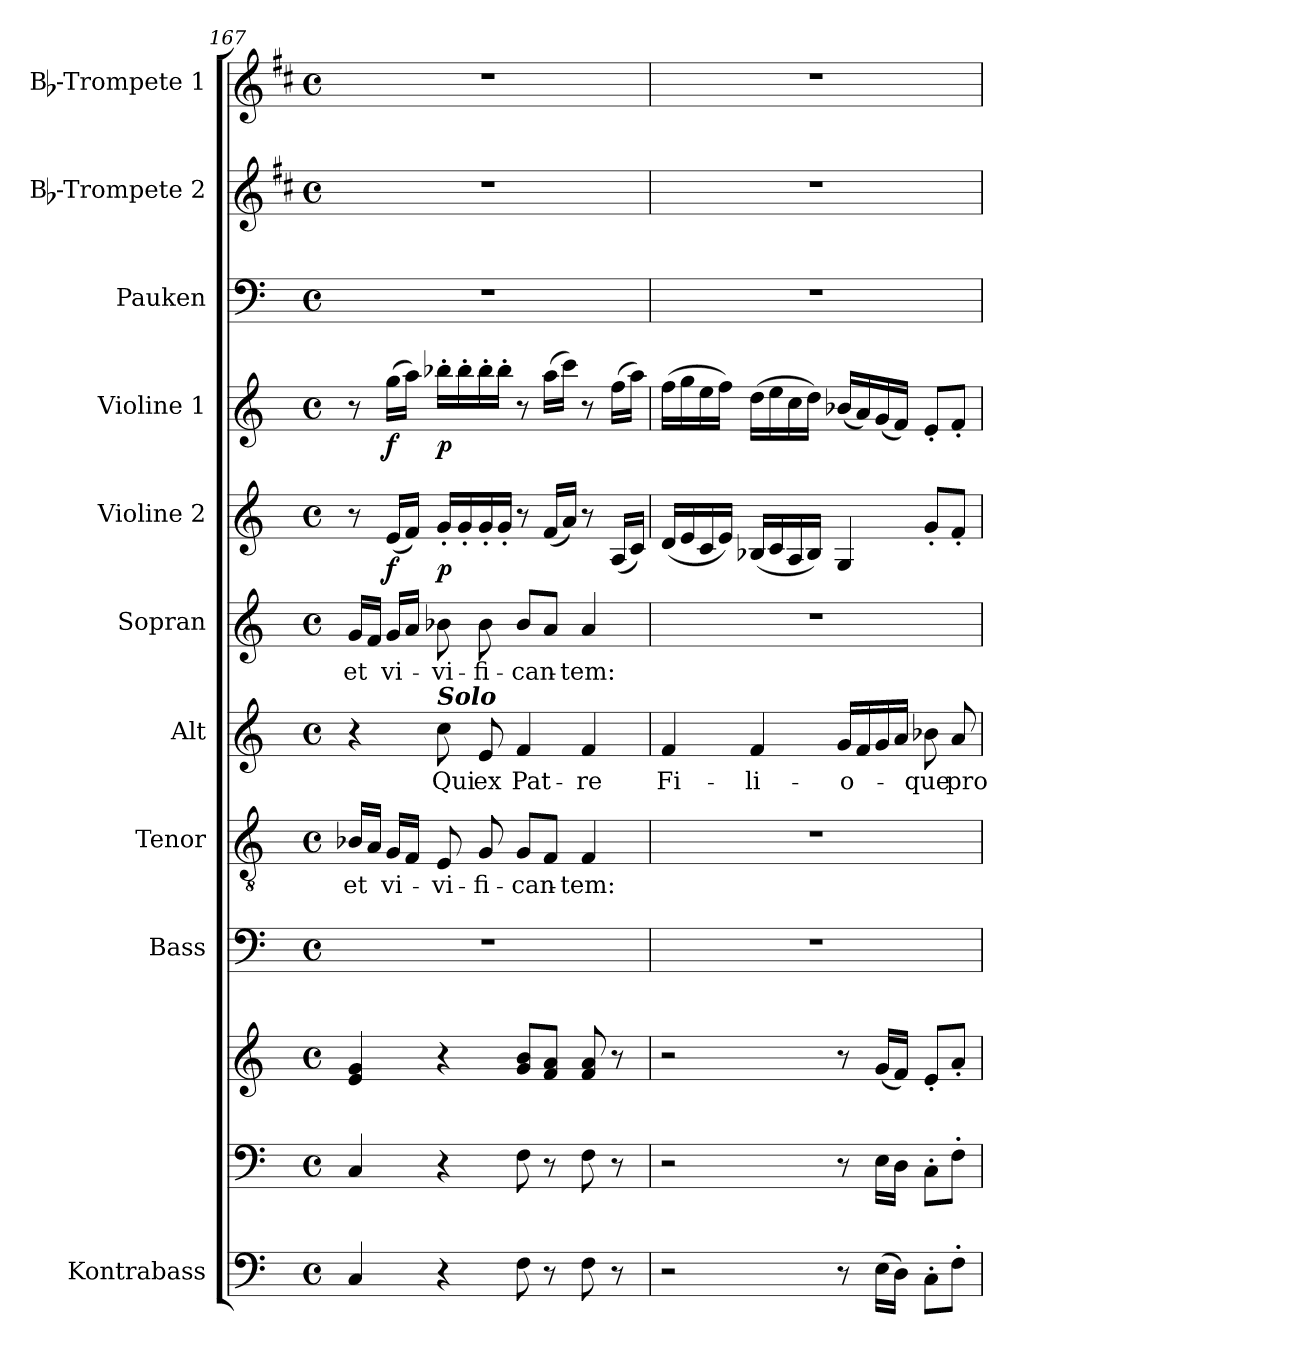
**kern	**kern	**kern	**kern	**kern	**text	**kern	**text	**kern	**text	**kern	**dynam	**kern	**dynam	**kern	**kern	**kern
*part11	*part10	*part10	*part9	*part8	*part8	*part7	*part7	*part6	*part6	*part5	*part5	*part4	*part4	*part3	*part2	*part1
*staff12	*staff11	*staff10	*staff9	*staff8	*staff8	*staff7	*staff7	*staff6	*staff6	*staff5	*staff5	*staff4	*staff4	*staff3	*staff2	*staff1
*I"Kontrabass	*	*	*I"Bass	*I"Tenor	*	*I"Alt	*	*I"Sopran	*	*I"Violine 2	*	*I"Violine 1	*	*I"Pauken	*I"Bb-Trompete 2	*I"Bb-Trompete 1
*I'Kb.	*	*	*I'B.	*I'T.	*	*I'A.	*	*I'S.	*	*I'Vl. 2	*	*I'Vl. 1	*	*I'Pk.	*I'Bb Trp. 2	*I'Bb Trp. 1
*clefF4	*clefF4	*clefG2	*clefF4	*clefGv2	*	*clefG2	*	*clefG2	*	*clefG2	*	*clefG2	*	*clefF4	*clefG2	*clefG2
*ITrd7c12	*	*	*	*	*	*	*	*	*	*	*	*	*	*	*ITrd1c2	*ITrd1c2
*k[]	*k[]	*k[]	*k[]	*k[]	*	*k[]	*	*k[]	*	*k[]	*	*k[]	*	*k[]	*k[]	*k[]
*C:	*C:	*C:	*C:	*C:	*	*C:	*	*C:	*	*C:	*	*C:	*	*C:	*C:	*C:
*M4/4	*M4/4	*M4/4	*M4/4	*M4/4	*	*M4/4	*	*M4/4	*	*M4/4	*	*M4/4	*	*M4/4	*M4/4	*M4/4
*met(c)	*met(c)	*met(c)	*met(c)	*met(c)	*	*met(c)	*	*met(c)	*	*met(c)	*	*met(c)	*	*met(c)	*met(c)	*met(c)
=167	=167	=167	=167	=167	=167	=167	=167	=167	=167	=167	=167	=167	=167	=167	=167	=167
!	!	!	!	!	!LO:LY:b	!	!	!	!LO:LY:b	!	!	!	!	!	!	!
4CC/	4C/	4e/ 4g/	1r	16B-X/LL	et	4r	.	16g/LL	et	8r	.	8r	.	1r	1r	1r
.	.	.	.	16A/JJ	.	.	.	16f/JJ	.	.	.	.	.	.	.	.
!	!	!	!	!	!LO:LY:b	!	!	!	!LO:LY:b	!	!LO:DY:b	!	!LO:DY:b	!	!	!
.	.	.	.	16G/LL	vi-	.	.	16g/LL	vi-	(<16e/LL	f	(>16gg\LL	f	.	.	.
.	.	.	.	16F/JJ	.	.	.	16a/JJ	.	16f/JJ)	.	16aa\JJ)	.	.	.	.
!	!	!	!	!	!	!LO:TX:a:Bi:t=Solo	!	!	!	!	!	!	!	!	!	!
!	!	!	!	!	!LO:LY:b	!	!LO:LY:b	!	!LO:LY:b	!	!LO:DY:b	!	!LO:DY:b	!	!	!
4r	4r	4r	.	8E/	-vi-	8cc\	Qui	8b-X\	-vi-	16g'</LL	p	16bb-X'>\LL	p	.	.	.
.	.	.	.	.	.	.	.	.	.	16g'</	.	16bb-'>\	.	.	.	.
!	!	!	!	!	!LO:LY:b	!	!LO:LY:b	!	!LO:LY:b	!	!	!	!	!	!	!
.	.	.	.	8G/	-fi-	8e/	ex	8b-\	-fi-	16g'</	.	16bb-'>\	.	.	.	.
.	.	.	.	.	.	.	.	.	.	16g'</JJ	.	16bb-'>\JJ	.	.	.	.
!	!	!	!	!	!LO:LY:b	!	!LO:LY:b	!	!LO:LY:b	!	!	!	!	!	!	!
8FF\	8F\	8g/ 8b/L	.	8G/L	-can-	4f/	Pat-	8b-/L	-can-	8r	.	8r	.	.	.	.
8r	8r	8f/ 8a/J	.	8F/J	.	.	.	8a/J	.	(<16f/LL	.	(>16aa\LL	.	.	.	.
.	.	.	.	.	.	.	.	.	.	16a/JJ)	.	16ccc\JJ)	.	.	.	.
!	!	!	!	!	!LO:LY:b	!	!LO:LY:b	!	!LO:LY:b	!	!	!	!	!	!	!
8FF\	8F\	8f/ 8a/	.	4F/	-tem:	4f/	-re	4a/	-tem:	8r	.	8r	.	.	.	.
8r	8r	8r	.	.	.	.	.	.	.	(<16A/LL	.	(>16ff\LL	.	.	.	.
.	.	.	.	.	.	.	.	.	.	16c/JJ)	.	16aa\JJ)	.	.	.	.
=168	=168	=168	=168	=168	=168	=168	=168	=168	=168	=168	=168	=168	=168	=168	=168	=168
!	!	!	!	!	!	!	!LO:LY:b	!	!	!	!	!	!	!	!	!
2r	2r	2r	1r	1r	.	4f/	Fi-	1r	.	(<16d/LL	.	(>16ff\LL	.	1r	1r	1r
.	.	.	.	.	.	.	.	.	.	16e/	.	16gg\	.	.	.	.
.	.	.	.	.	.	.	.	.	.	16c/	.	16ee\	.	.	.	.
.	.	.	.	.	.	.	.	.	.	16e/JJ)	.	16ff\JJ)	.	.	.	.
!	!	!	!	!	!	!	!LO:LY:b	!	!	!	!	!	!	!	!	!
.	.	.	.	.	.	4f/	-li-	.	.	(<16B-X/LL	.	(>16dd\LL	.	.	.	.
.	.	.	.	.	.	.	.	.	.	16c/	.	16ee\	.	.	.	.
.	.	.	.	.	.	.	.	.	.	16A/	.	16cc\	.	.	.	.
.	.	.	.	.	.	.	.	.	.	16B-/JJ)	.	16dd\JJ)	.	.	.	.
!	!	!	!	!	!	!	!LO:LY:b	!	!	!	!	!	!	!	!	!
8r	8r	8r	.	.	.	16g/LL	-o-	.	.	4G/	.	(<16b-X/LL	.	.	.	.
.	.	.	.	.	.	16f/	.	.	.	.	.	16a/)	.	.	.	.
(>16EE\LL	16E\LL	(<16g/LL	.	.	.	16g/	.	.	.	.	.	(<16g/	.	.	.	.
16DD\JJ)	16D\JJ	16f/JJ)	.	.	.	16a/JJ	.	.	.	.	.	16f/JJ)	.	.	.	.
!	!	!	!	!	!	!	!LO:LY:b	!	!	!	!	!	!	!	!	!
8CC'>\L	8C'>\L	8e'</L	.	.	.	8b-X\	-que	.	.	8g'</L	.	8e'</L	.	.	.	.
!	!	!	!	!	!	!	!LO:LY:b	!	!	!	!	!	!	!	!	!
8FF'>\J	8F'>\J	8a'</J	.	.	.	8a/	pro-	.	.	8f'</J	.	8f'</J	.	.	.	.
=	=	=	=	=	=	=	=	=	=	=	=	=	=	=	=	=
*-	*-	*-	*-	*-	*-	*-	*-	*-	*-	*-	*-	*-	*-	*-	*-	*-
